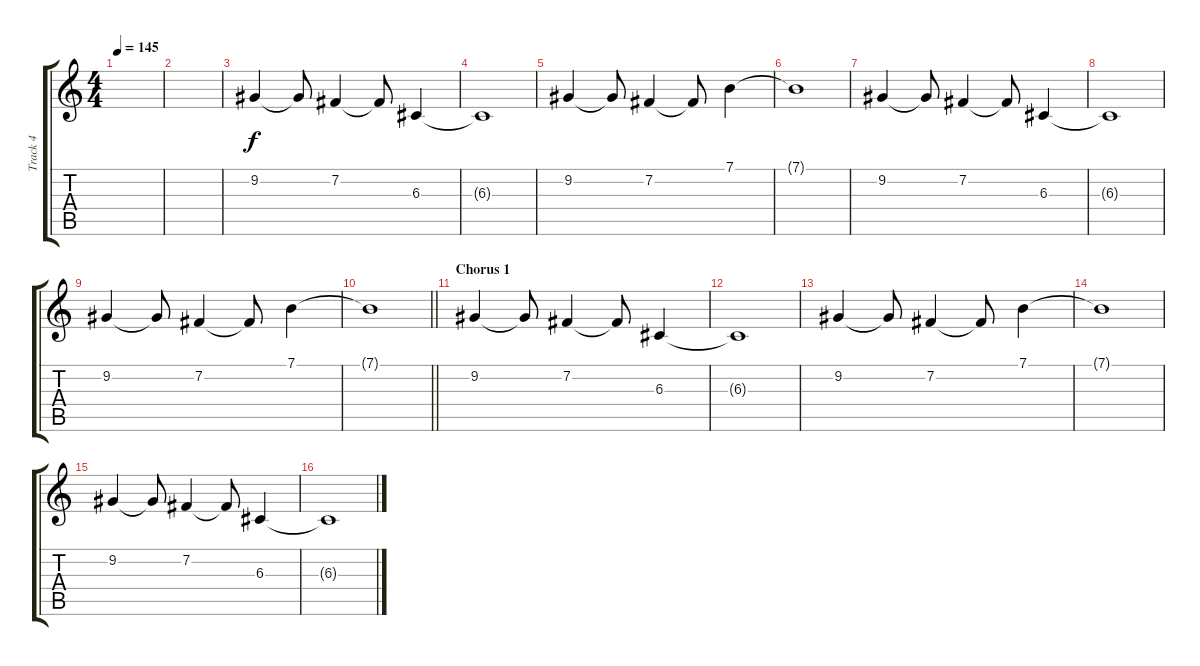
\track ("Track 4" "Track 4") {instrument electricgrandpiano}
\staff {score tabs}
\tuning (E4 B3 G3 D3 A2 E2) {hide}
\ts (4 4)
\tempo 145
\clef g2
\ks c
|
|
9.2.4 9.2{t}.8 7.2.4 7.2{t}.8 6.3.4 |
6.3{t}.1 |
9.2.4 9.2{t}.8 7.2.4 7.2{t}.8 7.1.4 |
7.1{t}.1 |
9.2.4 9.2{t}.8 7.2.4 7.2{t}.8 6.3.4 |
6.3{t}.1 |
9.2.4 9.2{t}.8 7.2.4 7.2{t}.8 7.1.4 |
\barLineRight lightlight
7.1{t}.1 |
\section ("" "Chorus 1")
9.2.4 9.2{t}.8 7.2.4 7.2{t}.8 6.3.4 |
6.3{t}.1 |
9.2.4 9.2{t}.8 7.2.4 7.2{t}.8 7.1.4 |
7.1{t}.1 |
9.2.4 9.2{t}.8 7.2.4 7.2{t}.8 6.3.4 |
6.3{t}.1
